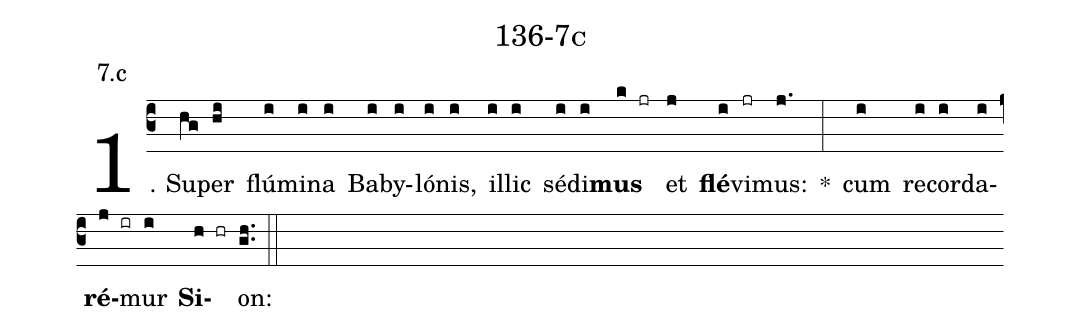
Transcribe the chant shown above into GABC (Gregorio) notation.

name: 136-7c;
annotation: 7.c;
%%
(c3)1. Su(hg)per(hi) flú(i)mi(i)na(i) Ba(i)by(i)ló(i)nis,(i) il(i)lic(i) sé(i)di(i)<b>mus</b>(k jr) et(j) <b>flé</b>(i)vi(jr)mus:(j.) *(:) cum(i) re(i)cor(i)da(i)<b>ré</b>(j ir)mur(i) <b>Si</b>(h hr)on:(gh..) (::)
